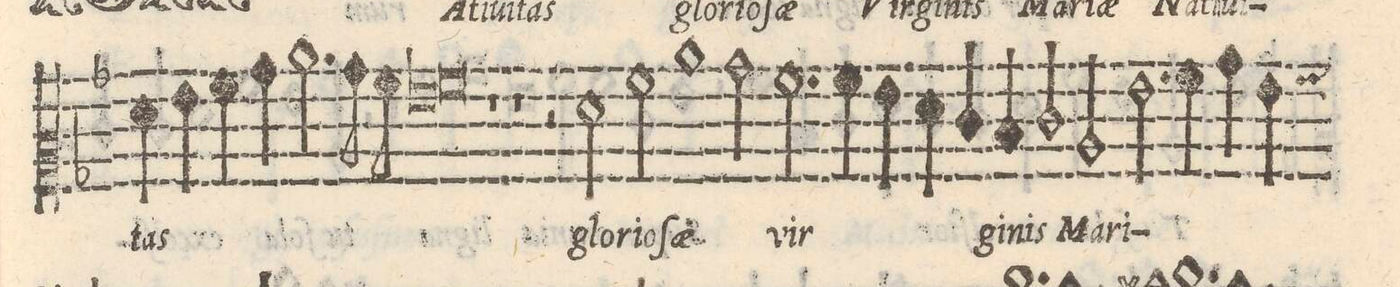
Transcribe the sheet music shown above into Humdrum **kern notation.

**kern	**text
*I"ALTVS	*
*clefC2	*
*k[b-]	*
*met(C|)	*
*M2/1	*
4f\	-tas
4g\	.
4a\	.
4b-\	.
=10-	=10-
2.cc\	.
8b-\	.
8a\	.
*lig	*
1g	.
=11-	=11-
1a	.
*Xlig	*
1r	.
=12-	=12-
1r	.
2r	.
2f\	glo-
=13-	=13-
2a\	-ri-
1cc	-o-
2b-\	-ſae
=14-	=14-
2.a\	vir-
4a\	.
4g\	.
4f\	.
4e/	.
4d/	-gi-
=15-	=15-
2e/	-nis
2c/	Ma-
2.g\	-ri-
4a\	.
=16-	=16-
4b-\	.
4g\	.
*custos:a	*
*-	*-
